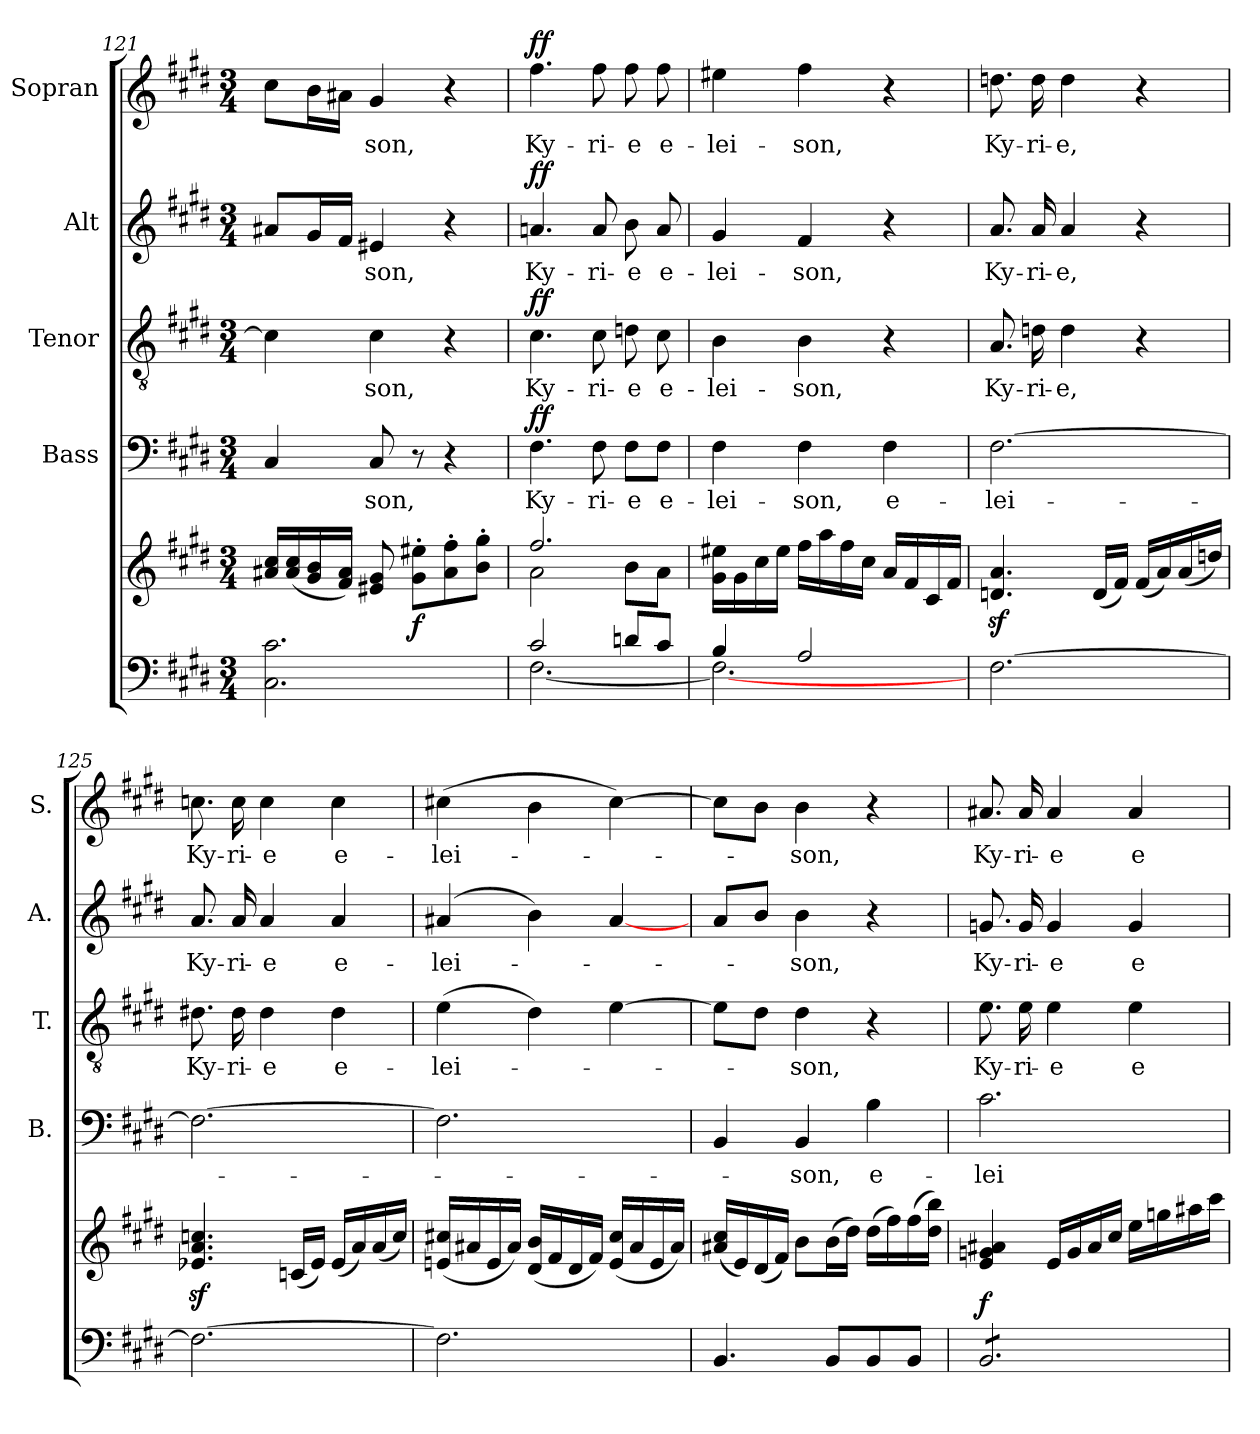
**kern	**kern	**dynam	**kern	**text	**dynam	**kern	**text	**dynam	**kern	**text	**dynam	**kern	**text	**dynam
*part5	*part5	*part5	*part4	*part4	*part4	*part3	*part3	*part3	*part2	*part2	*part2	*part1	*part1	*part1
*staff6	*staff5	*staff5/6	*staff4	*staff4	*staff4	*staff3	*staff3	*staff3	*staff2	*staff2	*staff2	*staff1	*staff1	*staff1
*	*	*	*I"Bass	*	*	*I"Tenor	*	*	*I"Alt	*	*	*I"Sopran	*	*
*	*	*	*I'B.	*	*	*I'T.	*	*	*I'A.	*	*	*I'S.	*	*
*clefF4	*clefG2	*	*clefF4	*	*	*clefGv2	*	*	*clefG2	*	*	*clefG2	*	*
*k[f#c#g#d#]	*k[f#c#g#d#]	*	*k[f#c#g#d#]	*	*	*k[f#c#g#d#]	*	*	*k[f#c#g#d#]	*	*	*k[f#c#g#d#]	*	*
*E:	*E:	*	*E:	*	*	*E:	*	*	*E:	*	*	*E:	*	*
*M3/4	*M3/4	*	*M3/4	*	*	*M3/4	*	*	*M3/4	*	*	*M3/4	*	*
=121	=121	=121	=121	=121	=121	=121	=121	=121	=121	=121	=121	=121	=121	=121
2.C#\ 2.c#\	16a#X/ 16cc#/LL	.	4C#/	.	.	4c#\]	.	.	8a#X/L	.	.	8cc#\L	.	.
.	(<16a#/ 16cc#/	.	.	.	.	.	.	.	.	.	.	.	.	.
.	16g#/ 16b/	.	.	.	.	.	.	.	16g#/L	.	.	16b\L	.	.
.	16f#/ 16a#/JJ)	.	.	.	.	.	.	.	16f#/JJ	.	.	16a#X\JJ	.	.
!	!	!	!	!LO:LY:b	!	!	!LO:LY:b	!	!	!LO:LY:b	!	!	!LO:LY:b	!
.	8e#X/ 8g#/	.	8C#/	-son,	.	4c#\	-son,	.	4e#X/	-son,	.	4g#/	-son,	.
!	!	!LO:DY:b	!	!	!	!	!	!	!	!	!	!	!	!
.	8g#\'> 8ee#X\'>L	f	8r	.	.	.	.	.	.	.	.	.	.	.
.	8a#\'> 8ff#\'>	.	4r	.	.	4r	.	.	4r	.	.	4r	.	.
.	8b\'> 8gg#\'>J	.	.	.	.	.	.	.	.	.	.	.	.	.
=122	=122	=122	=122	=122	=122	=122	=122	=122	=122	=122	=122	=122	=122	=122
*^	*^	*	*	*	*	*	*	*	*	*	*	*	*	*
!	!	!	!	!	!	!LO:LY:b	!LO:DY:a	!	!LO:LY:b	!LO:DY:a	!	!LO:LY:b	!LO:DY:a	!	!LO:LY:b	!LO:DY:a
2c#/	[<2.F#\	2.ff#/	2a\	.	4.F#\	Ky-	ff	4.c#\	Ky-	ff	4.an/	Ky-	ff	4.ff#\	Ky-	ff
!	!	!	!	!	!	!LO:LY:b	!	!	!LO:LY:b	!	!	!LO:LY:b	!	!	!LO:LY:b	!
.	.	.	.	.	8F#\	-ri-	.	8c#\	-ri-	.	8a/	-ri-	.	8ff#\	-ri-	.
!	!	!	!	!	!	!LO:LY:b	!	!	!LO:LY:b	!	!	!LO:LY:b	!	!	!LO:LY:b	!
8dn/L	.	.	8b\L	.	8F#\L	-e	.	8dn\	-e	.	8b\	-e	.	8ff#\	-e	.
!	!	!	!	!	!	!LO:LY:b	!	!	!LO:LY:b	!	!	!LO:LY:b	!	!	!LO:LY:b	!
8c#/J	.	.	8a\J	.	8F#\J	e-	.	8c#\	e-	.	8a/	e-	.	8ff#\	e-	.
=123	=123	=123	=123	=123	=123	=123	=123	=123	=123	=123	=123	=123	=123	=123	=123	=123
!	!	!	!	!	!	!LO:LY:b	!	!	!LO:LY:b	!	!	!LO:LY:b	!	!	!LO:LY:b	!
*	*	*v	*v	*	*	*	*	*	*	*	*	*	*	*	*	*
4B/	2.F#\_	16g#\ 16ee#X\LL	.	4F#\	-lei-	.	4B\	-lei-	.	4g#/	-lei-	.	4ee#X\	-lei-	.
.	.	16g#\	.	.	.	.	.	.	.	.	.	.	.	.	.
.	.	16cc#\	.	.	.	.	.	.	.	.	.	.	.	.	.
.	.	16ee#\JJ	.	.	.	.	.	.	.	.	.	.	.	.	.
!	!	!	!	!	!LO:LY:b	!	!	!LO:LY:b	!	!	!LO:LY:b	!	!	!LO:LY:b	!
2A/	.	16ff#\LL	.	4F#\	-son,	.	4B\	-son,	.	4f#/	-son,	.	4ff#\	-son,	.
.	.	16aa\	.	.	.	.	.	.	.	.	.	.	.	.	.
.	.	16ff#\	.	.	.	.	.	.	.	.	.	.	.	.	.
.	.	16cc#\JJ	.	.	.	.	.	.	.	.	.	.	.	.	.
!	!	!	!	!	!LO:LY:b	!	!	!	!	!	!	!	!	!	!
.	.	16a/LL	.	4F#\	e-	.	4r	.	.	4r	.	.	4r	.	.
.	.	16f#/	.	.	.	.	.	.	.	.	.	.	.	.	.
.	.	16c#/	.	.	.	.	.	.	.	.	.	.	.	.	.
.	.	16f#/JJ	.	.	.	.	.	.	.	.	.	.	.	.	.
*v	*v	*	*	*	*	*	*	*	*	*	*	*	*	*	*
!!LO:LB:g=z
=124	=124	=124	=124	=124	=124	=124	=124	=124	=124	=124	=124	=124	=124	=124
!	!	!	!	!LO:LY:b	!	!	!LO:LY:b	!	!	!LO:LY:b	!	!	!LO:LY:b	!
[2.F#\	4.dn/z< 4.a/z<	.	[2.F#\	-lei-	.	8.A/	Ky-	.	8.a/	Ky-	.	8.ddn\	Ky-	.
!	!	!	!	!	!	!	!LO:LY:b	!	!	!LO:LY:b	!	!	!LO:LY:b	!
.	.	.	.	.	.	16dn\	-ri-	.	16a/	-ri-	.	16dd\	-ri-	.
!	!	!	!	!	!	!	!LO:LY:b	!	!	!LO:LY:b	!	!	!LO:LY:b	!
.	.	.	.	.	.	4d\	-e,	.	4a/	-e,	.	4dd\	-e,	.
.	(<16d/LL	.	.	.	.	.	.	.	.	.	.	.	.	.
.	16f#/JJ)	.	.	.	.	.	.	.	.	.	.	.	.	.
.	(<16f#/LL	.	.	.	.	4r	.	.	4r	.	.	4r	.	.
.	16a/)	.	.	.	.	.	.	.	.	.	.	.	.	.
.	(<16a/	.	.	.	.	.	.	.	.	.	.	.	.	.
.	16ddn/JJ)	.	.	.	.	.	.	.	.	.	.	.	.	.
=125	=125	=125	=125	=125	=125	=125	=125	=125	=125	=125	=125	=125	=125	=125
!	!	!	!	!	!	!	!LO:LY:b	!	!	!LO:LY:b	!	!	!LO:LY:b	!
2.F#\_	4.e-X/z< 4.a/z< 4.ccn/z<	.	2.F#\_	.	.	8.d#X\	Ky-	.	8.a/	Ky-	.	8.ccn\	Ky-	.
!	!	!	!	!	!	!	!LO:LY:b	!	!	!LO:LY:b	!	!	!LO:LY:b	!
.	.	.	.	.	.	16d#\	-ri-	.	16a/	-ri-	.	16cc\	-ri-	.
!	!	!	!	!	!	!	!LO:LY:b	!	!	!LO:LY:b	!	!	!LO:LY:b	!
.	.	.	.	.	.	4d#\	-e	.	4a/	-e	.	4cc\	-e	.
.	(<16cn/LL	.	.	.	.	.	.	.	.	.	.	.	.	.
.	16e-/JJ)	.	.	.	.	.	.	.	.	.	.	.	.	.
!	!	!	!	!	!	!	!LO:LY:b	!	!	!LO:LY:b	!	!	!LO:LY:b	!
.	(<16e-/LL	.	.	.	.	4d#\	e-	.	4a/	e-	.	4cc\	e-	.
.	16a/)	.	.	.	.	.	.	.	.	.	.	.	.	.
.	(<16a/	.	.	.	.	.	.	.	.	.	.	.	.	.
.	16cc/JJ)	.	.	.	.	.	.	.	.	.	.	.	.	.
!!LO:PB:g=z
=126	=126	=126	=126	=126	=126	=126	=126	=126	=126	=126	=126	=126	=126	=126
!	!	!	!	!	!	!	!LO:LY:b	!	!	!LO:LY:b	!	!	!LO:LY:b	!
2.F#\]	(<16en/ 16cc#X/LL	.	2.F#\]	.	.	(>4e\	-lei-	.	(4a#X/	-lei-	.	(>4cc#X\	-lei-	.
.	16a#X/	.	.	.	.	.	.	.	.	.	.	.	.	.
.	16e/	.	.	.	.	.	.	.	.	.	.	.	.	.
.	16a#/JJ)	.	.	.	.	.	.	.	.	.	.	.	.	.
.	(<16d#/ 16b/LL	.	.	.	.	4d#\)	.	.	4b\)	.	.	4b\	.	.
.	16f#/	.	.	.	.	.	.	.	.	.	.	.	.	.
.	16d#/	.	.	.	.	.	.	.	.	.	.	.	.	.
.	16f#/JJ)	.	.	.	.	.	.	.	.	.	.	.	.	.
.	(<16e/ 16cc#/LL	.	.	.	.	[4e\	.	.	[4a#/	.	.	[4cc#\)	.	.
.	16a#/	.	.	.	.	.	.	.	.	.	.	.	.	.
.	16e/	.	.	.	.	.	.	.	.	.	.	.	.	.
.	16a#/JJ)	.	.	.	.	.	.	.	.	.	.	.	.	.
=127	=127	=127	=127	=127	=127	=127	=127	=127	=127	=127	=127	=127	=127	=127
4.BB/	(<16a#X/ 16cc#/LL	.	4BB/	.	.	8e\L]	.	.	8a/L	.	.	8cc#\L]	.	.
.	16e/)	.	.	.	.	.	.	.	.	.	.	.	.	.
.	(<16d#/	.	.	.	.	8d#\J	.	.	8b/J	.	.	8b\J	.	.
.	16f#/JJ)	.	.	.	.	.	.	.	.	.	.	.	.	.
!	!	!	!	!LO:LY:b	!	!	!LO:LY:b	!	!	!LO:LY:b	!	!	!LO:LY:b	!
.	8b\L	.	4BB/	-son,	.	4d#\	-son,	.	4b\	-son,	.	4b\	-son,	.
8BB/L	(>16b\L	.	.	.	.	.	.	.	.	.	.	.	.	.
.	16dd#\JJ)	.	.	.	.	.	.	.	.	.	.	.	.	.
!	!	!	!	!LO:LY:b	!	!	!	!	!	!	!	!	!	!
8BB/	(>16dd#\LL	.	4B\	e-	.	4r	.	.	4r	.	.	4r	.	.
.	16ff#\)	.	.	.	.	.	.	.	.	.	.	.	.	.
8BB/J	(>16ff#\	.	.	.	.	.	.	.	.	.	.	.	.	.
.	16dd#\ 16bb\JJ)	.	.	.	.	.	.	.	.	.	.	.	.	.
=128	=128	=128	=128	=128	=128	=128	=128	=128	=128	=128	=128	=128	=128	=128
!	!	!LO:DY:a=2	!	!LO:LY:b	!	!	!LO:LY:b	!	!	!LO:LY:b	!	!	!LO:LY:b	!
*tremolo	*	*	*	*	*	*	*	*	*	*	*	*	*	*
8BB/L	4e/ 4gn/ 4a#X/	f	2.c#\	-lei-	.	8.e\	Ky-	.	8.gn/	Ky-	.	8.a#X/	Ky-	.
8BB/	.	.	.	.	.	.	.	.	.	.	.	.	.	.
!	!	!	!	!	!	!	!LO:LY:b	!	!	!LO:LY:b	!	!	!LO:LY:b	!
.	.	.	.	.	.	16e\	-ri-	.	16g/	-ri-	.	16a#/	-ri-	.
!	!	!	!	!	!	!	!LO:LY:b	!	!	!LO:LY:b	!	!	!LO:LY:b	!
8BB/	16e/LL	.	.	.	.	4e\	-e	.	4g/	-e	.	4a#/	-e	.
.	16g/	.	.	.	.	.	.	.	.	.	.	.	.	.
8BB/	16a#/	.	.	.	.	.	.	.	.	.	.	.	.	.
.	16cc#/JJ	.	.	.	.	.	.	.	.	.	.	.	.	.
!	!	!	!	!	!	!	!LO:LY:b	!	!	!LO:LY:b	!	!	!LO:LY:b	!
8BB/	16ee\LL	.	.	.	.	4e\	e-	.	4g/	e-	.	4a#/	e-	.
.	16ggn\	.	.	.	.	.	.	.	.	.	.	.	.	.
8BB/J	16aa#X\	.	.	.	.	.	.	.	.	.	.	.	.	.
*Xtremolo	*	*	*	*	*	*	*	*	*	*	*	*	*	*
.	16ccc#\JJ	.	.	.	.	.	.	.	.	.	.	.	.	.
=	=	=	=	=	=	=	=	=	=	=	=	=	=	=
*-	*-	*-	*-	*-	*-	*-	*-	*-	*-	*-	*-	*-	*-	*-
